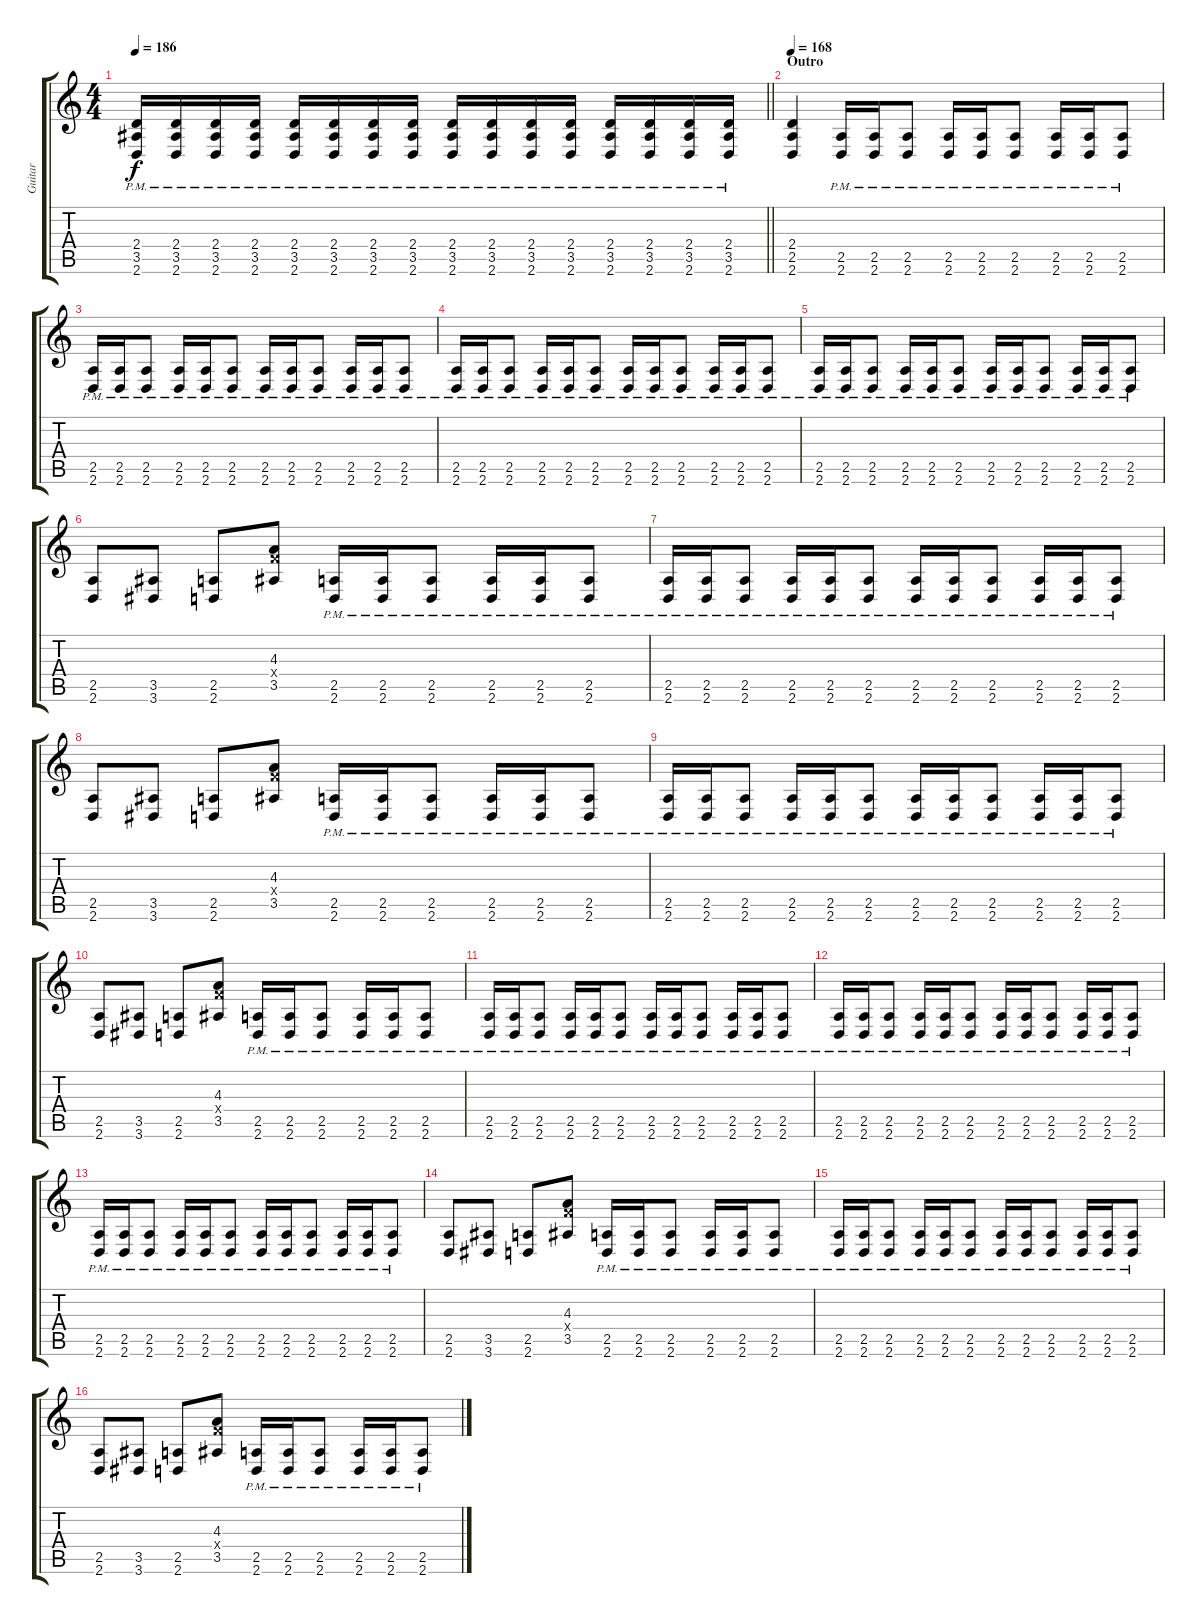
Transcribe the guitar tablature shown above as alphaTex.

\track ("Guitar" "Guitar") {instrument distortionguitar}
\staff {score tabs}
\tuning (D4 A3 F3 C3 G2 C2) {hide}
\ts (4 4)
\tempo 186
\clef g2
\barLineRight lightlight
\ks c
(2.4{pm} 3.5{pm} 2.6{pm}).16{dy f} (2.4{pm} 3.5{pm} 2.6{pm}).16 (2.4{pm} 3.5{pm} 2.6{pm}).16 (2.4{pm} 3.5{pm} 2.6{pm}).16 (2.4{pm} 3.5{pm} 2.6{pm}).16 (2.4{pm} 3.5{pm} 2.6{pm}).16 (2.4{pm} 3.5{pm} 2.6{pm}).16 (2.4{pm} 3.5{pm} 2.6{pm}).16 (2.4{pm} 3.5{pm} 2.6{pm}).16 (2.4{pm} 3.5{pm} 2.6{pm}).16 (2.4{pm} 3.5{pm} 2.6{pm}).16 (2.4{pm} 3.5{pm} 2.6{pm}).16 (2.4{pm} 3.5{pm} 2.6{pm}).16 (2.4{pm} 3.5{pm} 2.6{pm}).16 (2.4{pm} 3.5{pm} 2.6{pm}).16 (2.4{pm} 3.5{pm} 2.6{pm}).16 |
\section ("" "Outro")
\tempo 168
(2.4 2.5 2.6).4 (2.5{pm} 2.6{pm}).16 (2.5{pm} 2.6{pm}).16 (2.5{pm} 2.6{pm}).8 (2.5{pm} 2.6{pm}).16 (2.5{pm} 2.6{pm}).16 (2.5{pm} 2.6{pm}).8 (2.5{pm} 2.6{pm}).16 (2.5{pm} 2.6{pm}).16 (2.5{pm} 2.6{pm}).8 |
(2.5{pm} 2.6{pm}).16 (2.5{pm} 2.6{pm}).16 (2.5{pm} 2.6{pm}).8 (2.5{pm} 2.6{pm}).16 (2.5{pm} 2.6{pm}).16 (2.5{pm} 2.6{pm}).8 (2.5{pm} 2.6{pm}).16 (2.5{pm} 2.6{pm}).16 (2.5{pm} 2.6{pm}).8 (2.5{pm} 2.6{pm}).16 (2.5{pm} 2.6{pm}).16 (2.5{pm} 2.6{pm}).8 |
(2.5{pm} 2.6{pm}).16 (2.5{pm} 2.6{pm}).16 (2.5{pm} 2.6{pm}).8 (2.5{pm} 2.6{pm}).16 (2.5{pm} 2.6{pm}).16 (2.5{pm} 2.6{pm}).8 (2.5{pm} 2.6{pm}).16 (2.5{pm} 2.6{pm}).16 (2.5{pm} 2.6{pm}).8 (2.5{pm} 2.6{pm}).16 (2.5{pm} 2.6{pm}).16 (2.5{pm} 2.6{pm}).8 |
(2.5{pm} 2.6{pm}).16 (2.5{pm} 2.6{pm}).16 (2.5{pm} 2.6{pm}).8 (2.5{pm} 2.6{pm}).16 (2.5{pm} 2.6{pm}).16 (2.5{pm} 2.6{pm}).8 (2.5{pm} 2.6{pm}).16 (2.5{pm} 2.6{pm}).16 (2.5{pm} 2.6{pm}).8 (2.5{pm} 2.6{pm}).16 (2.5{pm} 2.6{pm}).16 (2.5{pm} 2.6{pm}).8 |
(2.5 2.6).8 (3.5 3.6).8 (2.5 2.6).8 (4.3 5.4{x} 3.5).8 (2.5{pm} 2.6{pm}).16 (2.5{pm} 2.6{pm}).16 (2.5{pm} 2.6{pm}).8 (2.5{pm} 2.6{pm}).16 (2.5{pm} 2.6{pm}).16 (2.5{pm} 2.6{pm}).8 |
(2.5{pm} 2.6{pm}).16 (2.5{pm} 2.6{pm}).16 (2.5{pm} 2.6{pm}).8 (2.5{pm} 2.6{pm}).16 (2.5{pm} 2.6{pm}).16 (2.5{pm} 2.6{pm}).8 (2.5{pm} 2.6{pm}).16 (2.5{pm} 2.6{pm}).16 (2.5{pm} 2.6{pm}).8 (2.5{pm} 2.6{pm}).16 (2.5{pm} 2.6{pm}).16 (2.5{pm} 2.6{pm}).8 |
(2.5 2.6).8 (3.5 3.6).8 (2.5 2.6).8 (4.3 5.4{x} 3.5).8 (2.5{pm} 2.6{pm}).16 (2.5{pm} 2.6{pm}).16 (2.5{pm} 2.6{pm}).8 (2.5{pm} 2.6{pm}).16 (2.5{pm} 2.6{pm}).16 (2.5{pm} 2.6{pm}).8 |
(2.5{pm} 2.6{pm}).16 (2.5{pm} 2.6{pm}).16 (2.5{pm} 2.6{pm}).8 (2.5{pm} 2.6{pm}).16 (2.5{pm} 2.6{pm}).16 (2.5{pm} 2.6{pm}).8 (2.5{pm} 2.6{pm}).16 (2.5{pm} 2.6{pm}).16 (2.5{pm} 2.6{pm}).8 (2.5{pm} 2.6{pm}).16 (2.5{pm} 2.6{pm}).16 (2.5{pm} 2.6{pm}).8 |
(2.5 2.6).8 (3.5 3.6).8 (2.5 2.6).8 (4.3 5.4{x} 3.5).8 (2.5{pm} 2.6{pm}).16 (2.5{pm} 2.6{pm}).16 (2.5{pm} 2.6{pm}).8 (2.5{pm} 2.6{pm}).16 (2.5{pm} 2.6{pm}).16 (2.5{pm} 2.6{pm}).8 |
(2.5{pm} 2.6{pm}).16 (2.5{pm} 2.6{pm}).16 (2.5{pm} 2.6{pm}).8 (2.5{pm} 2.6{pm}).16 (2.5{pm} 2.6{pm}).16 (2.5{pm} 2.6{pm}).8 (2.5{pm} 2.6{pm}).16 (2.5{pm} 2.6{pm}).16 (2.5{pm} 2.6{pm}).8 (2.5{pm} 2.6{pm}).16 (2.5{pm} 2.6{pm}).16 (2.5{pm} 2.6{pm}).8 |
(2.5{pm} 2.6{pm}).16 (2.5{pm} 2.6{pm}).16 (2.5{pm} 2.6{pm}).8 (2.5{pm} 2.6{pm}).16 (2.5{pm} 2.6{pm}).16 (2.5{pm} 2.6{pm}).8 (2.5{pm} 2.6{pm}).16 (2.5{pm} 2.6{pm}).16 (2.5{pm} 2.6{pm}).8 (2.5{pm} 2.6{pm}).16 (2.5{pm} 2.6{pm}).16 (2.5{pm} 2.6{pm}).8 |
(2.5{pm} 2.6{pm}).16 (2.5{pm} 2.6{pm}).16 (2.5{pm} 2.6{pm}).8 (2.5{pm} 2.6{pm}).16 (2.5{pm} 2.6{pm}).16 (2.5{pm} 2.6{pm}).8 (2.5{pm} 2.6{pm}).16 (2.5{pm} 2.6{pm}).16 (2.5{pm} 2.6{pm}).8 (2.5{pm} 2.6{pm}).16 (2.5{pm} 2.6{pm}).16 (2.5{pm} 2.6{pm}).8 |
(2.5 2.6).8 (3.5 3.6).8 (2.5 2.6).8 (4.3 5.4{x} 3.5).8 (2.5{pm} 2.6{pm}).16 (2.5{pm} 2.6{pm}).16 (2.5{pm} 2.6{pm}).8 (2.5{pm} 2.6{pm}).16 (2.5{pm} 2.6{pm}).16 (2.5{pm} 2.6{pm}).8 |
(2.5{pm} 2.6{pm}).16 (2.5{pm} 2.6{pm}).16 (2.5{pm} 2.6{pm}).8 (2.5{pm} 2.6{pm}).16 (2.5{pm} 2.6{pm}).16 (2.5{pm} 2.6{pm}).8 (2.5{pm} 2.6{pm}).16 (2.5{pm} 2.6{pm}).16 (2.5{pm} 2.6{pm}).8 (2.5{pm} 2.6{pm}).16 (2.5{pm} 2.6{pm}).16 (2.5{pm} 2.6{pm}).8 |
(2.5 2.6).8 (3.5 3.6).8 (2.5 2.6).8 (4.3 5.4{x} 3.5).8 (2.5{pm} 2.6{pm}).16 (2.5{pm} 2.6{pm}).16 (2.5{pm} 2.6{pm}).8 (2.5{pm} 2.6{pm}).16 (2.5{pm} 2.6{pm}).16 (2.5{pm} 2.6{pm}).8
